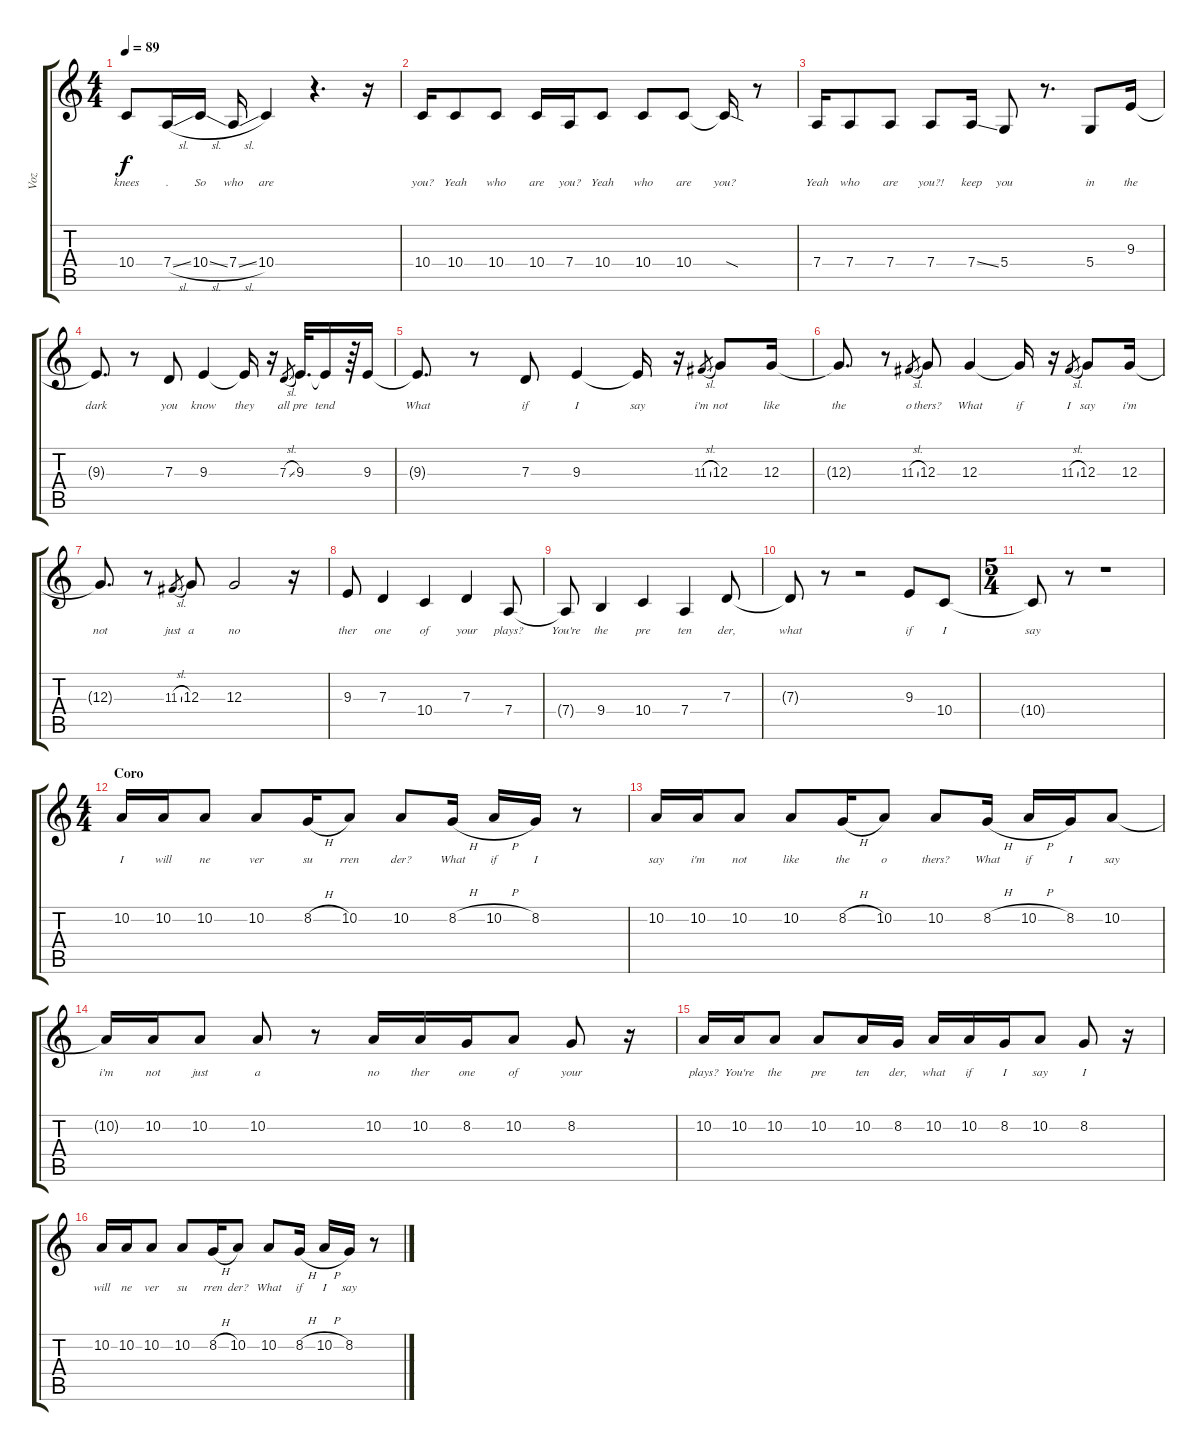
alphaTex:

\track ("Voz" "Voz") {instrument clarinet}
\staff {score tabs}
\tuning (E4 B3 G3 D3 A2 E2) {hide}
\ts (4 4)
\tempo 89
\clef g2
\ks c
10.4{t}.8{lyrics (0 "knees") lyrics (1 "") lyrics (2 "") lyrics (3 "") lyrics (4 "") dy f} 7.4{sl}.16{lyrics (0 ".") lyrics (1 "") lyrics (2 "") lyrics (3 "") lyrics (4 "")} 10.4{sl}.16{lyrics (0 "So") lyrics (1 "") lyrics (2 "") lyrics (3 "") lyrics (4 "")} 7.4{sl}.16{lyrics (0 "who") lyrics (1 "") lyrics (2 "") lyrics (3 "") lyrics (4 "")} 10.4.4{lyrics (0 "are") lyrics (1 "") lyrics (2 "") lyrics (3 "") lyrics (4 "")} r.4{d} r.16 |
10.4.16{lyrics (0 "you?") lyrics (1 "") lyrics (2 "") lyrics (3 "") lyrics (4 "")} 10.4.8{lyrics (0 "Yeah") lyrics (1 "") lyrics (2 "") lyrics (3 "") lyrics (4 "")} 10.4.8{lyrics (0 "who") lyrics (1 "") lyrics (2 "") lyrics (3 "") lyrics (4 "")} 10.4.16{lyrics (0 "are") lyrics (1 "") lyrics (2 "") lyrics (3 "") lyrics (4 "")} 7.4.16{lyrics (0 "you?") lyrics (1 "") lyrics (2 "") lyrics (3 "") lyrics (4 "")} 10.4.8{lyrics (0 "Yeah") lyrics (1 "") lyrics (2 "") lyrics (3 "") lyrics (4 "")} 10.4.8{lyrics (0 "who") lyrics (1 "") lyrics (2 "") lyrics (3 "") lyrics (4 "")} 10.4.8{lyrics (0 "are") lyrics (1 "") lyrics (2 "") lyrics (3 "") lyrics (4 "")} 10.4{sod t}.16{lyrics (0 "you?") lyrics (1 "") lyrics (2 "") lyrics (3 "") lyrics (4 "")} r.8 |
7.4.16{lyrics (0 "Yeah") lyrics (1 "") lyrics (2 "") lyrics (3 "") lyrics (4 "")} 7.4.8{lyrics (0 "who") lyrics (1 "") lyrics (2 "") lyrics (3 "") lyrics (4 "")} 7.4.8{lyrics (0 "are") lyrics (1 "") lyrics (2 "") lyrics (3 "") lyrics (4 "")} 7.4.8{lyrics (0 "you?!") lyrics (1 "") lyrics (2 "") lyrics (3 "") lyrics (4 "")} 7.4{ss}.16{lyrics (0 "keep") lyrics (1 "") lyrics (2 "") lyrics (3 "") lyrics (4 "")} 5.4.8{lyrics (0 "you") lyrics (1 "") lyrics (2 "") lyrics (3 "") lyrics (4 "")} r.8{d} 5.4.8{lyrics (0 "in") lyrics (1 "") lyrics (2 "") lyrics (3 "") lyrics (4 "")} 9.3.16{lyrics (0 "the") lyrics (1 "") lyrics (2 "") lyrics (3 "") lyrics (4 "")} |
9.3{t}.8{d lyrics (0 "dark") lyrics (1 "") lyrics (2 "") lyrics (3 "") lyrics (4 "")} r.8 7.3.8{lyrics (0 "you") lyrics (1 "") lyrics (2 "") lyrics (3 "") lyrics (4 "")} 9.3.4{lyrics (0 "know") lyrics (1 "") lyrics (2 "") lyrics (3 "") lyrics (4 "")} 9.3{t}.16{lyrics (0 "they") lyrics (1 "") lyrics (2 "") lyrics (3 "") lyrics (4 "")} r.16 7.3{sl}.8{lyrics (0 "all") lyrics (1 "") lyrics (2 "") lyrics (3 "") lyrics (4 "") gr} 9.3.32{d lyrics (0 "pre") lyrics (1 "") lyrics (2 "") lyrics (3 "") lyrics (4 "")} 9.3{t}.16{lyrics (0 "tend") lyrics (1 "") lyrics (2 "") lyrics (3 "") lyrics (4 "")} r.64 9.3.16{lyrics (0 "") lyrics (1 "") lyrics (2 "") lyrics (3 "") lyrics (4 "")} |
9.3{t}.8{d lyrics (0 "What") lyrics (1 "") lyrics (2 "") lyrics (3 "") lyrics (4 "")} r.8 7.3.8{lyrics (0 "if") lyrics (1 "") lyrics (2 "") lyrics (3 "") lyrics (4 "")} 9.3.4{lyrics (0 "I") lyrics (1 "") lyrics (2 "") lyrics (3 "") lyrics (4 "")} 9.3{t}.16{lyrics (0 "say") lyrics (1 "") lyrics (2 "") lyrics (3 "") lyrics (4 "")} r.16 11.3{sl}.8{lyrics (0 "i'm") lyrics (1 "") lyrics (2 "") lyrics (3 "") lyrics (4 "") gr} 12.3.8{lyrics (0 "not") lyrics (1 "") lyrics (2 "") lyrics (3 "") lyrics (4 "")} 12.3.16{lyrics (0 "like") lyrics (1 "") lyrics (2 "") lyrics (3 "") lyrics (4 "")} |
12.3{t}.8{d lyrics (0 "the") lyrics (1 "") lyrics (2 "") lyrics (3 "") lyrics (4 "")} r.8 11.3{sl}.8{lyrics (0 "o") lyrics (1 "") lyrics (2 "") lyrics (3 "") lyrics (4 "") gr} 12.3.8{lyrics (0 "thers?") lyrics (1 "") lyrics (2 "") lyrics (3 "") lyrics (4 "")} 12.3.4{lyrics (0 "What") lyrics (1 "") lyrics (2 "") lyrics (3 "") lyrics (4 "")} 12.3{t}.16{lyrics (0 "if") lyrics (1 "") lyrics (2 "") lyrics (3 "") lyrics (4 "")} r.16 11.3{sl}.8{lyrics (0 "I") lyrics (1 "") lyrics (2 "") lyrics (3 "") lyrics (4 "") gr} 12.3.8{lyrics (0 "say") lyrics (1 "") lyrics (2 "") lyrics (3 "") lyrics (4 "")} 12.3.16{lyrics (0 "i'm") lyrics (1 "") lyrics (2 "") lyrics (3 "") lyrics (4 "")} |
12.3{t}.8{d lyrics (0 "not") lyrics (1 "") lyrics (2 "") lyrics (3 "") lyrics (4 "")} r.8 11.3{sl}.8{lyrics (0 "just") lyrics (1 "") lyrics (2 "") lyrics (3 "") lyrics (4 "") gr} 12.3.8{lyrics (0 "a") lyrics (1 "") lyrics (2 "") lyrics (3 "") lyrics (4 "")} 12.3.2{lyrics (0 "no") lyrics (1 "") lyrics (2 "") lyrics (3 "") lyrics (4 "")} r.16 |
9.3.8{lyrics (0 "ther") lyrics (1 "") lyrics (2 "") lyrics (3 "") lyrics (4 "")} 7.3.4{lyrics (0 "one") lyrics (1 "") lyrics (2 "") lyrics (3 "") lyrics (4 "")} 10.4.4{lyrics (0 "of") lyrics (1 "") lyrics (2 "") lyrics (3 "") lyrics (4 "")} 7.3.4{lyrics (0 "your") lyrics (1 "") lyrics (2 "") lyrics (3 "") lyrics (4 "")} 7.4.8{lyrics (0 "plays?") lyrics (1 "") lyrics (2 "") lyrics (3 "") lyrics (4 "")} |
7.4{t}.8{lyrics (0 "You're") lyrics (1 "") lyrics (2 "") lyrics (3 "") lyrics (4 "")} 9.4.4{lyrics (0 "the") lyrics (1 "") lyrics (2 "") lyrics (3 "") lyrics (4 "")} 10.4.4{lyrics (0 "pre") lyrics (1 "") lyrics (2 "") lyrics (3 "") lyrics (4 "")} 7.4.4{lyrics (0 "ten") lyrics (1 "") lyrics (2 "") lyrics (3 "") lyrics (4 "")} 7.3.8{lyrics (0 "der,") lyrics (1 "") lyrics (2 "") lyrics (3 "") lyrics (4 "")} |
7.3{t}.8{lyrics (0 "what") lyrics (1 "") lyrics (2 "") lyrics (3 "") lyrics (4 "")} r.8 r.2 9.3.8{lyrics (0 "if") lyrics (1 "") lyrics (2 "") lyrics (3 "") lyrics (4 "")} 10.4.8{lyrics (0 "I") lyrics (1 "") lyrics (2 "") lyrics (3 "") lyrics (4 "")} |
\ts (5 4)
10.4{t}.8{lyrics (0 "say") lyrics (1 "") lyrics (2 "") lyrics (3 "") lyrics (4 "")} r.8 r.1 |
\ts (4 4)
\section ("" "Coro")
10.2.16{lyrics (0 "I") lyrics (1 "") lyrics (2 "") lyrics (3 "") lyrics (4 "")} 10.2.16{lyrics (0 "will") lyrics (1 "") lyrics (2 "") lyrics (3 "") lyrics (4 "")} 10.2.8{lyrics (0 "ne") lyrics (1 "") lyrics (2 "") lyrics (3 "") lyrics (4 "")} 10.2.8{lyrics (0 "ver") lyrics (1 "") lyrics (2 "") lyrics (3 "") lyrics (4 "")} 8.2{h}.16{lyrics (0 "su") lyrics (1 "") lyrics (2 "") lyrics (3 "") lyrics (4 "")} 10.2.8{lyrics (0 "rren") lyrics (1 "") lyrics (2 "") lyrics (3 "") lyrics (4 "")} 10.2.8{lyrics (0 "der?") lyrics (1 "") lyrics (2 "") lyrics (3 "") lyrics (4 "")} 8.2{h}.16{lyrics (0 "What") lyrics (1 "") lyrics (2 "") lyrics (3 "") lyrics (4 "")} 10.2{h}.16{lyrics (0 "if") lyrics (1 "") lyrics (2 "") lyrics (3 "") lyrics (4 "")} 8.2.16{lyrics (0 "I") lyrics (1 "") lyrics (2 "") lyrics (3 "") lyrics (4 "")} r.8 |
10.2.16{lyrics (0 "say") lyrics (1 "") lyrics (2 "") lyrics (3 "") lyrics (4 "")} 10.2.16{lyrics (0 "i'm") lyrics (1 "") lyrics (2 "") lyrics (3 "") lyrics (4 "")} 10.2.8{lyrics (0 "not") lyrics (1 "") lyrics (2 "") lyrics (3 "") lyrics (4 "")} 10.2.8{lyrics (0 "like") lyrics (1 "") lyrics (2 "") lyrics (3 "") lyrics (4 "")} 8.2{h}.16{lyrics (0 "the") lyrics (1 "") lyrics (2 "") lyrics (3 "") lyrics (4 "")} 10.2.8{lyrics (0 "o") lyrics (1 "") lyrics (2 "") lyrics (3 "") lyrics (4 "")} 10.2.8{lyrics (0 "thers?") lyrics (1 "") lyrics (2 "") lyrics (3 "") lyrics (4 "")} 8.2{h}.16{lyrics (0 "What") lyrics (1 "") lyrics (2 "") lyrics (3 "") lyrics (4 "")} 10.2{h}.16{lyrics (0 "if") lyrics (1 "") lyrics (2 "") lyrics (3 "") lyrics (4 "")} 8.2.16{lyrics (0 "I") lyrics (1 "") lyrics (2 "") lyrics (3 "") lyrics (4 "")} 10.2.8{lyrics (0 "say") lyrics (1 "") lyrics (2 "") lyrics (3 "") lyrics (4 "")} |
10.2{t}.16{lyrics (0 "i'm") lyrics (1 "") lyrics (2 "") lyrics (3 "") lyrics (4 "")} 10.2.16{lyrics (0 "not") lyrics (1 "") lyrics (2 "") lyrics (3 "") lyrics (4 "")} 10.2.8{lyrics (0 "just") lyrics (1 "") lyrics (2 "") lyrics (3 "") lyrics (4 "")} 10.2.8{lyrics (0 "a") lyrics (1 "") lyrics (2 "") lyrics (3 "") lyrics (4 "")} r.8 10.2.16{lyrics (0 "no") lyrics (1 "") lyrics (2 "") lyrics (3 "") lyrics (4 "")} 10.2.16{lyrics (0 "ther") lyrics (1 "") lyrics (2 "") lyrics (3 "") lyrics (4 "")} 8.2.16{lyrics (0 "one") lyrics (1 "") lyrics (2 "") lyrics (3 "") lyrics (4 "")} 10.2.8{lyrics (0 "of") lyrics (1 "") lyrics (2 "") lyrics (3 "") lyrics (4 "")} 8.2.8{lyrics (0 "your") lyrics (1 "") lyrics (2 "") lyrics (3 "") lyrics (4 "")} r.16 |
10.2.16{lyrics (0 "plays?") lyrics (1 "") lyrics (2 "") lyrics (3 "") lyrics (4 "")} 10.2.16{lyrics (0 "You're") lyrics (1 "") lyrics (2 "") lyrics (3 "") lyrics (4 "")} 10.2.8{lyrics (0 "the") lyrics (1 "") lyrics (2 "") lyrics (3 "") lyrics (4 "")} 10.2.8{lyrics (0 "pre") lyrics (1 "") lyrics (2 "") lyrics (3 "") lyrics (4 "")} 10.2.16{lyrics (0 "ten") lyrics (1 "") lyrics (2 "") lyrics (3 "") lyrics (4 "")} 8.2.16{lyrics (0 "der,") lyrics (1 "") lyrics (2 "") lyrics (3 "") lyrics (4 "")} 10.2.16{lyrics (0 "what") lyrics (1 "") lyrics (2 "") lyrics (3 "") lyrics (4 "")} 10.2.16{lyrics (0 "if") lyrics (1 "") lyrics (2 "") lyrics (3 "") lyrics (4 "")} 8.2.16{lyrics (0 "I") lyrics (1 "") lyrics (2 "") lyrics (3 "") lyrics (4 "")} 10.2.8{lyrics (0 "say") lyrics (1 "") lyrics (2 "") lyrics (3 "") lyrics (4 "")} 8.2.8{lyrics (0 "I") lyrics (1 "") lyrics (2 "") lyrics (3 "") lyrics (4 "")} r.16 |
10.2.16{lyrics (0 "will") lyrics (1 "") lyrics (2 "") lyrics (3 "") lyrics (4 "")} 10.2.16{lyrics (0 "ne") lyrics (1 "") lyrics (2 "") lyrics (3 "") lyrics (4 "")} 10.2.8{lyrics (0 "ver") lyrics (1 "") lyrics (2 "") lyrics (3 "") lyrics (4 "")} 10.2.8{lyrics (0 "su") lyrics (1 "") lyrics (2 "") lyrics (3 "") lyrics (4 "")} 8.2{h}.16{lyrics (0 "rren") lyrics (1 "") lyrics (2 "") lyrics (3 "") lyrics (4 "")} 10.2.8{lyrics (0 "der?") lyrics (1 "") lyrics (2 "") lyrics (3 "") lyrics (4 "")} 10.2.8{lyrics (0 "What") lyrics (1 "") lyrics (2 "") lyrics (3 "") lyrics (4 "")} 8.2{h}.16{lyrics (0 "if") lyrics (1 "") lyrics (2 "") lyrics (3 "") lyrics (4 "")} 10.2{h}.16{lyrics (0 "I") lyrics (1 "") lyrics (2 "") lyrics (3 "") lyrics (4 "")} 8.2.16{lyrics (0 "say") lyrics (1 "") lyrics (2 "") lyrics (3 "") lyrics (4 "")} r.8
